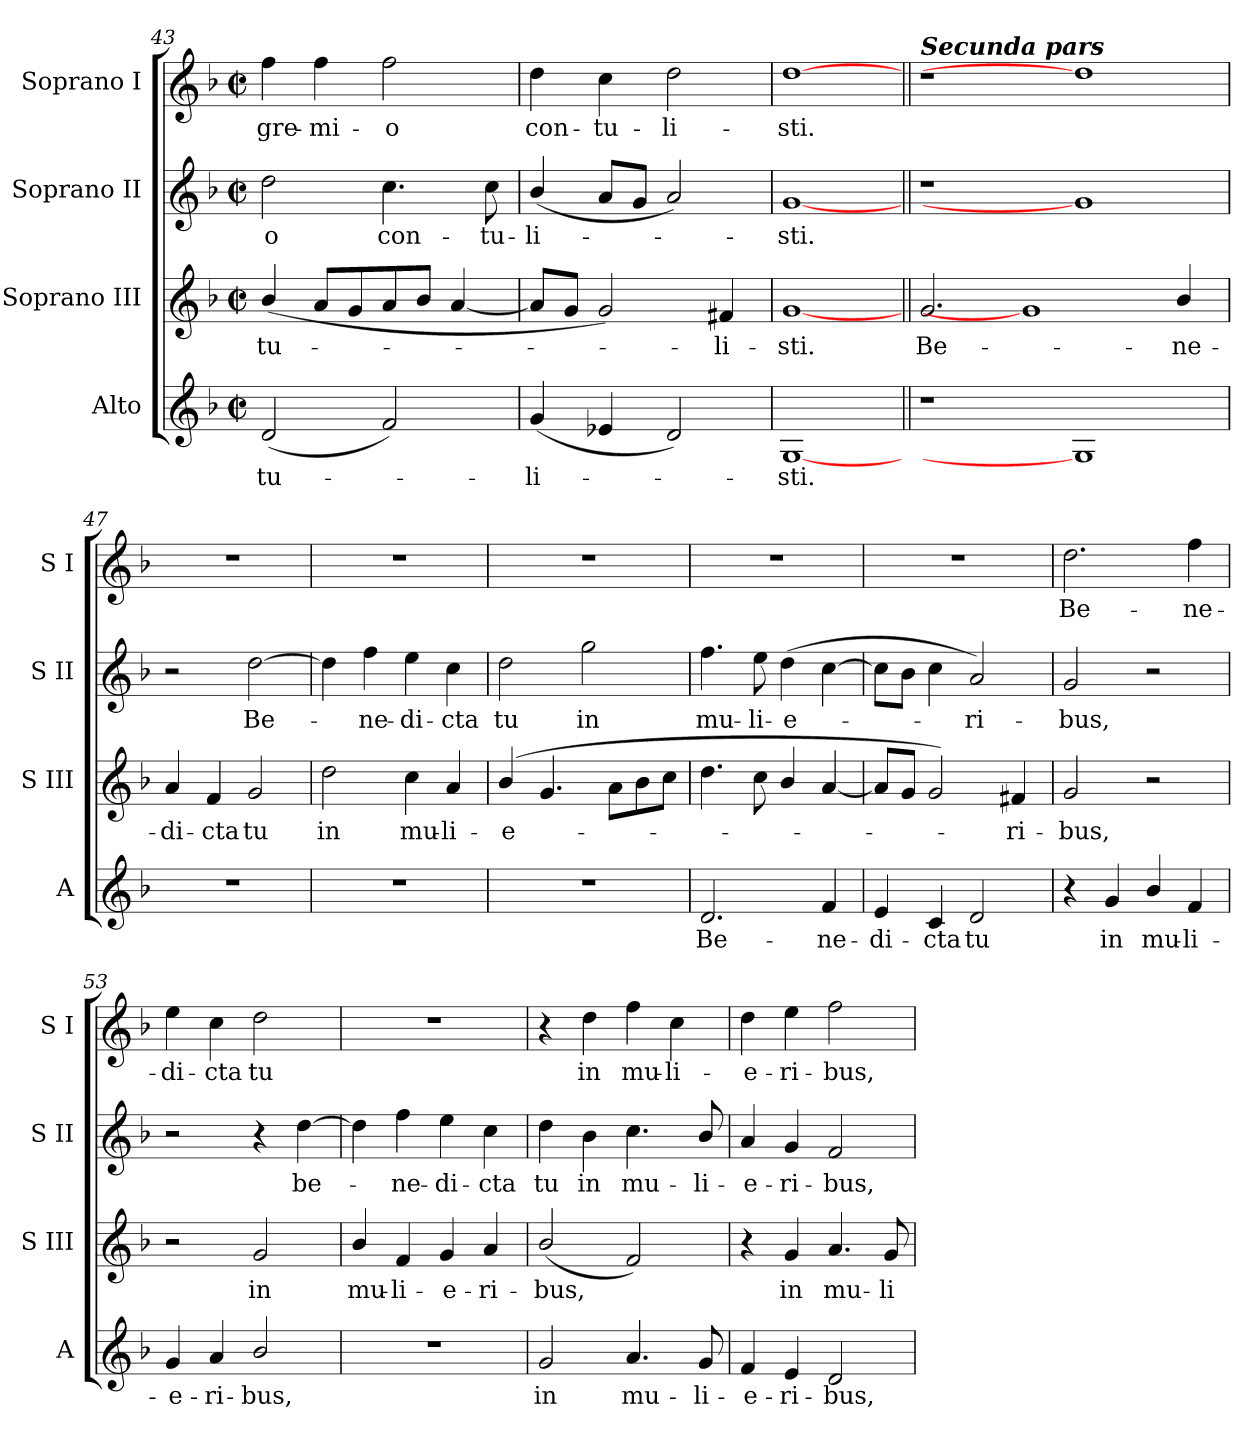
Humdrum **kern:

**kern	**text	**kern	**text	**kern	**text	**kern	**text
*part4	*part4	*part3	*part3	*part2	*part2	*part1	*part1
*staff4	*staff4	*staff3	*staff3	*staff2	*staff2	*staff1	*staff1
*I"Alto	*	*I"Soprano III	*	*I"Soprano II	*	*I"Soprano I	*
*I'A	*	*I'S III	*	*I'S II	*	*I'S I	*
*clefG2	*	*clefG2	*	*clefG2	*	*clefG2	*
*k[b-]	*	*k[b-]	*	*k[b-]	*	*k[b-]	*
*F:	*	*F:	*	*F:	*	*F:	*
*M2/2	*	*M2/2	*	*M2/2	*	*M2/2	*
*met(c|)	*	*met(c|)	*	*met(c|)	*	*met(c|)	*
=43	=43	=43	=43	=43	=43	=43	=43
!	!LO:LY:b	!	!LO:LY:b	!	!LO:LY:b	!	!LO:LY:b
(<2d	-tu-	(<4b-/	tu-	2dd	-o	4ff	gre-
!	!	!	!	!	!	!	!LO:LY:b
.	.	8aL	.	.	.	4ff	-mi-
.	.	8g	.	.	.	.	.
!	!	!	!	!	!LO:LY:b	!	!LO:LY:b
2f)	.	8a	.	4.cc	con-	2ff	-o
.	.	8b-J	.	.	.	.	.
.	.	[4a	.	.	.	.	.
!	!	!	!	!	!LO:LY:b	!	!
.	.	.	.	8cc	-tu-	.	.
=44	=44	=44	=44	=44	=44	=44	=44
!	!LO:LY:b	!	!	!	!LO:LY:b	!	!LO:LY:b
(<4g	li-	8aL]	.	(<4b-/	-li-	4dd	con-
.	.	8gJ	.	.	.	.	.
!	!	!	!	!	!	!	!LO:LY:b
4e-X	.	2g)	.	8aL	.	4cc	-tu-
.	.	.	.	8gJ	.	.	.
!	!	!	!	!	!	!	!LO:LY:b
2d)	.	.	.	2a)	.	2dd	-li-
!	!	!	!LO:LY:b	!	!	!	!
.	.	4f#X	li-	.	.	.	.
=45	=45	=45	=45	=45	=45	=45	=45
!	!LO:LY:b	!	!LO:LY:b	!	!LO:LY:b	!	!LO:LY:b
[1G	sti.	[1g	-sti.	[1g	sti.	[1dd	-sti.
!!LO:LB:g=z
=46||	=46||	=46||	=46||	=46||	=46||	=46||	=46||
!	!	!	!	!	!	!LO:TX:a:Bi:t=Secunda pars	!
!	!	!	!LO:LY:b	!	!	!	!
1r	.	2.g	Be-	1r	.	1r	.
.	.	1g]	.	.	.	.	.
1G]	.	.	.	1g]	.	1dd]	.
!	!	!	!LO:LY:b	!	!	!	!
.	.	4b-/	-ne-	.	.	.	.
=47	=47	=47	=47	=47	=47	=47	=47
!	!	!	!LO:LY:b	!	!	!	!
1r	.	4a	-di-	2r	.	1r	.
!	!	!	!LO:LY:b	!	!	!	!
.	.	4f	-cta	.	.	.	.
!	!	!	!LO:LY:b	!	!LO:LY:b	!	!
.	.	2g	tu	[2dd	Be-	.	.
=48	=48	=48	=48	=48	=48	=48	=48
!	!	!	!LO:LY:b	!	!	!	!
1r	.	2dd	in	4dd]	.	1r	.
!	!	!	!	!	!LO:LY:b	!	!
.	.	.	.	4ff	ne-	.	.
!	!	!	!LO:LY:b	!	!LO:LY:b	!	!
.	.	4cc	mu-	4ee	-di-	.	.
!	!	!	!LO:LY:b	!	!LO:LY:b	!	!
.	.	4a	-li-	4cc	-cta	.	.
=49	=49	=49	=49	=49	=49	=49	=49
!	!	!	!LO:LY:b	!	!LO:LY:b	!	!
1r	.	(<4b-/	-e-	2dd	tu	1r	.
.	.	4.g	.	.	.	.	.
!	!	!	!	!	!LO:LY:b	!	!
.	.	.	.	2gg	in	.	.
.	.	8aL	.	.	.	.	.
.	.	8b-	.	.	.	.	.
.	.	8ccJ	.	.	.	.	.
=50	=50	=50	=50	=50	=50	=50	=50
!	!LO:LY:b	!	!	!	!LO:LY:b	!	!
2.d	Be-	4.dd	.	4.ff	mu-	1r	.
!	!	!	!	!	!LO:LY:b	!	!
.	.	8cc	.	8ee	-li-	.	.
!	!	!	!	!	!LO:LY:b	!	!
.	.	4b-/	.	(>4dd	-e-	.	.
!	!LO:LY:b	!	!	!	!	!	!
4f	-ne-	[4a	.	[4cc	.	.	.
=51	=51	=51	=51	=51	=51	=51	=51
!	!LO:LY:b	!	!	!	!	!	!
4e	-di-	8aL]	.	8ccL]	.	1r	.
.	.	8gJ	.	8b-J	.	.	.
!	!LO:LY:b	!	!	!	!	!	!
4c	-cta	2g)	.	4cc	.	.	.
!	!LO:LY:b	!	!	!	!LO:LY:b	!	!
2d	tu	.	.	2a)	ri-	.	.
!	!	!	!LO:LY:b	!	!	!	!
.	.	4f#X	ri-	.	.	.	.
!!LO:LB:g=z
=52	=52	=52	=52	=52	=52	=52	=52
!	!	!	!LO:LY:b	!	!LO:LY:b	!	!LO:LY:b
4r	.	2g	-bus,	2g	-bus,	2.dd	Be-
!	!LO:LY:b	!	!	!	!	!	!
4g	in	.	.	.	.	.	.
!	!LO:LY:b	!	!	!	!	!	!
4b-/	mu-	2r	.	2r	.	.	.
!	!LO:LY:b	!	!	!	!	!	!LO:LY:b
4f	-li-	.	.	.	.	4ff	-ne-
=53	=53	=53	=53	=53	=53	=53	=53
!	!LO:LY:b	!	!	!	!	!	!LO:LY:b
4g	-e-	2r	.	2r	.	4ee	-di-
!	!LO:LY:b	!	!	!	!	!	!LO:LY:b
4a	-ri-	.	.	.	.	4cc	-cta
!	!LO:LY:b	!	!LO:LY:b	!	!	!	!LO:LY:b
2b-/	-bus,	2g	in	4r	.	2dd	tu
!	!	!	!	!	!LO:LY:b	!	!
.	.	.	.	[4dd	be-	.	.
=54	=54	=54	=54	=54	=54	=54	=54
!	!	!	!LO:LY:b	!	!	!	!
1r	.	4b-/	mu-	4dd]	.	1r	.
!	!	!	!LO:LY:b	!	!LO:LY:b	!	!
.	.	4f	-li-	4ff	ne-	.	.
!	!	!	!LO:LY:b	!	!LO:LY:b	!	!
.	.	4g	-e-	4ee	-di-	.	.
!	!	!	!LO:LY:b	!	!LO:LY:b	!	!
.	.	4a	-ri-	4cc	-cta	.	.
=55	=55	=55	=55	=55	=55	=55	=55
!	!LO:LY:b	!	!LO:LY:b	!	!LO:LY:b	!	!
2g	in	(<2b-/	-bus,	4dd	tu	4r	.
!	!	!	!	!	!LO:LY:b	!	!LO:LY:b
.	.	.	.	4b-	in	4dd	in
!	!LO:LY:b	!	!	!	!LO:LY:b	!	!LO:LY:b
4.a	mu-	2f)	.	4.cc	mu-	4ff	mu-
!	!	!	!	!	!	!	!LO:LY:b
.	.	.	.	.	.	4cc	-li-
!	!LO:LY:b	!	!	!	!LO:LY:b	!	!
8g	-li-	.	.	8b-/	-li-	.	.
=56	=56	=56	=56	=56	=56	=56	=56
!	!LO:LY:b	!	!	!	!LO:LY:b	!	!LO:LY:b
4f	-e-	4r	.	4a	-e-	4dd	-e-
!	!LO:LY:b	!	!LO:LY:b	!	!LO:LY:b	!	!LO:LY:b
4e	-ri-	4g	in	4g	-ri-	4ee	-ri-
!	!LO:LY:b	!	!LO:LY:b	!	!LO:LY:b	!	!LO:LY:b
2d	-bus,	4.a	mu-	2f	-bus,	2ff	-bus,
!	!	!	!LO:LY:b	!	!	!	!
.	.	8g	-li-	.	.	.	.
=	=	=	=	=	=	=	=
*-	*-	*-	*-	*-	*-	*-	*-
